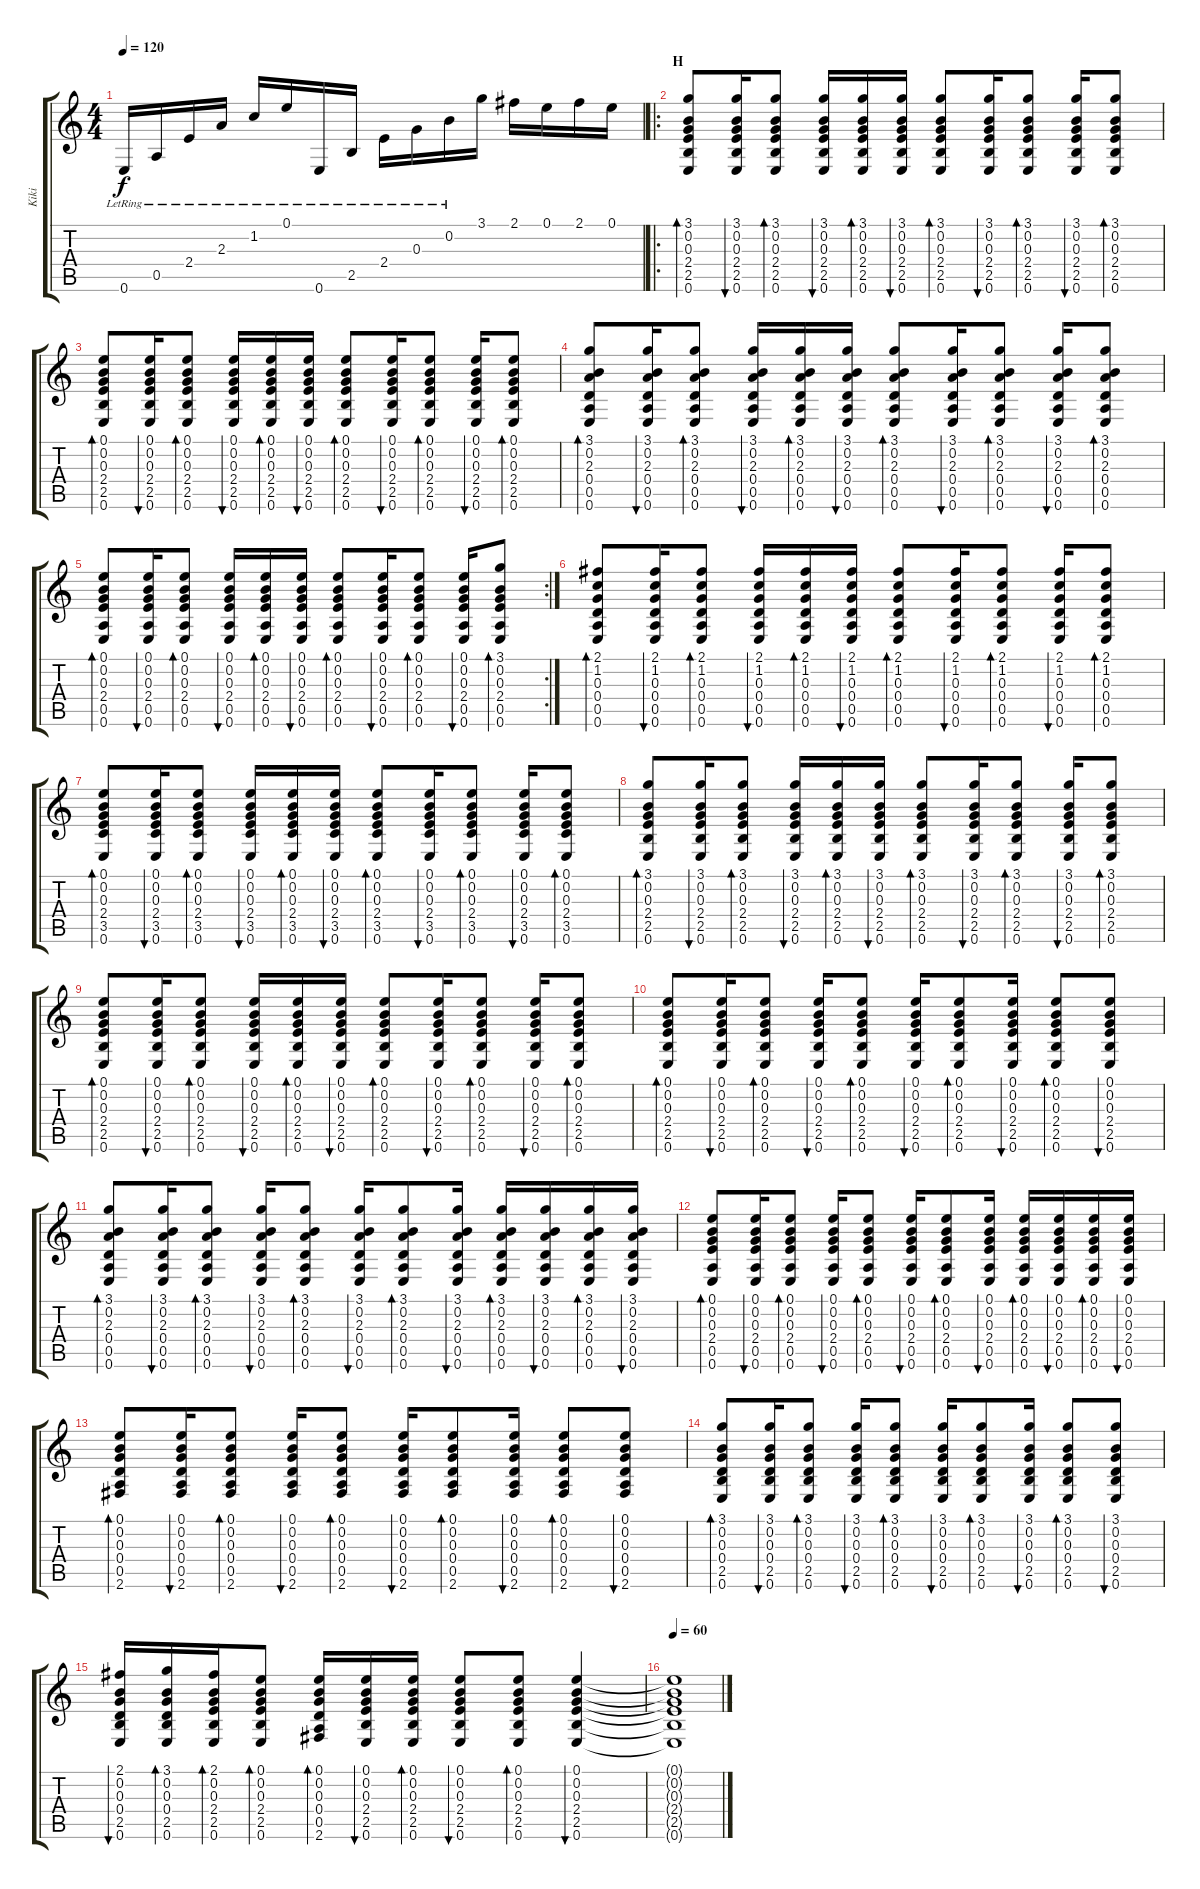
\track ("Kiki" "Kiki") {instrument acousticguitarsteel}
\staff {score tabs}
\tuning (E4 B3 G3 D3 A2 E2) {hide}
\ts (4 4)
\tempo 120
\clef g2
\ks c
0.6{lr}.16{dy f} 0.5{lr}.16 2.4{lr}.16 2.3{lr}.16 1.2{lr}.16 0.1{lr}.16 0.6{lr}.16 2.5{lr}.16 2.4{lr}.16 0.3{lr}.16 0.2{lr}.16 3.1.16 2.1.16 0.1.16 2.1.16 0.1.16 |
\ro
\section ("" "H")
(3.1 0.2 0.3 2.4 2.5 0.6).8{bd 60} (3.1 0.2 0.3 2.4 2.5 0.6).16{bu 60} (3.1 0.2 0.3 2.4 2.5 0.6).8{bd 60} (3.1 0.2 0.3 2.4 2.5 0.6).16{bu 60} (3.1 0.2 0.3 2.4 2.5 0.6).16{bd 60} (3.1 0.2 0.3 2.4 2.5 0.6).16{bu 60} (3.1 0.2 0.3 2.4 2.5 0.6).8{bd 60} (3.1 0.2 0.3 2.4 2.5 0.6).16{bu 60} (3.1 0.2 0.3 2.4 2.5 0.6).8{bd 60} (3.1 0.2 0.3 2.4 2.5 0.6).16{bu 60} (3.1 0.2 0.3 2.4 2.5 0.6).8{bd 60} |
(0.1 0.2 0.3 2.4 2.5 0.6).8{bd 60} (0.1 0.2 0.3 2.4 2.5 0.6).16{bu 60} (0.1 0.2 0.3 2.4 2.5 0.6).8{bd 60} (0.1 0.2 0.3 2.4 2.5 0.6).16{bu 60} (0.1 0.2 0.3 2.4 2.5 0.6).16{bd 60} (0.1 0.2 0.3 2.4 2.5 0.6).16{bu 60} (0.1 0.2 0.3 2.4 2.5 0.6).8{bd 60} (0.1 0.2 0.3 2.4 2.5 0.6).16{bu 60} (0.1 0.2 0.3 2.4 2.5 0.6).8{bd 60} (0.1 0.2 0.3 2.4 2.5 0.6).16{bu 60} (0.1 0.2 0.3 2.4 2.5 0.6).8{bd 60} |
(3.1 0.2 2.3 0.4 0.5 0.6).8{bd 60} (3.1 0.2 2.3 0.4 0.5 0.6).16{bu 60} (3.1 0.2 2.3 0.4 0.5 0.6).8{bd 60} (3.1 0.2 2.3 0.4 0.5 0.6).16{bu 60} (3.1 0.2 2.3 0.4 0.5 0.6).16{bd 60} (3.1 0.2 2.3 0.4 0.5 0.6).16{bu 60} (3.1 0.2 2.3 0.4 0.5 0.6).8{bd 60} (3.1 0.2 2.3 0.4 0.5 0.6).16{bu 60} (3.1 0.2 2.3 0.4 0.5 0.6).8{bd 60} (3.1 0.2 2.3 0.4 0.5 0.6).16{bu 60} (3.1 0.2 2.3 0.4 0.5 0.6).8{bd 60} |
\rc 2
(0.1 0.2 0.3 2.4 0.5 0.6).8{bd 60} (0.1 0.2 0.3 2.4 0.5 0.6).16{bu 60} (0.1 0.2 0.3 2.4 0.5 0.6).8{bd 60} (0.1 0.2 0.3 2.4 0.5 0.6).16{bu 60} (0.1 0.2 0.3 2.4 0.5 0.6).16{bd 60} (0.1 0.2 0.3 2.4 0.5 0.6).16{bu 60} (0.1 0.2 0.3 2.4 0.5 0.6).8{bd 60} (0.1 0.2 0.3 2.4 0.5 0.6).16{bu 60} (0.1 0.2 0.3 2.4 0.5 0.6).8{bd 60} (0.1 0.2 0.3 2.4 0.5 0.6).16{bu 60} (3.1 0.2 0.3 2.4 0.5 0.6).8{bd 60} |
(2.1 1.2 0.3 0.4 0.5 0.6).8{bd 60} (2.1 1.2 0.3 0.4 0.5 0.6).16{bu 60} (2.1 1.2 0.3 0.4 0.5 0.6).8{bd 60} (2.1 1.2 0.3 0.4 0.5 0.6).16{bu 60} (2.1 1.2 0.3 0.4 0.5 0.6).16{bd 60} (2.1 1.2 0.3 0.4 0.5 0.6).16{bu 60} (2.1 1.2 0.3 0.4 0.5 0.6).8{bd 60} (2.1 1.2 0.3 0.4 0.5 0.6).16{bu 60} (2.1 1.2 0.3 0.4 0.5 0.6).8{bd 60} (2.1 1.2 0.3 0.4 0.5 0.6).16{bu 60} (2.1 1.2 0.3 0.4 0.5 0.6).8{bd 60} |
(0.1 0.2 0.3 2.4 3.5 0.6).8{bd 60} (0.1 0.2 0.3 2.4 3.5 0.6).16{bu 60} (0.1 0.2 0.3 2.4 3.5 0.6).8{bd 60} (0.1 0.2 0.3 2.4 3.5 0.6).16{bu 60} (0.1 0.2 0.3 2.4 3.5 0.6).16{bd 60} (0.1 0.2 0.3 2.4 3.5 0.6).16{bu 60} (0.1 0.2 0.3 2.4 3.5 0.6).8{bd 60} (0.1 0.2 0.3 2.4 3.5 0.6).16{bu 60} (0.1 0.2 0.3 2.4 3.5 0.6).8{bd 60} (0.1 0.2 0.3 2.4 3.5 0.6).16{bu 60} (0.1 0.2 0.3 2.4 3.5 0.6).8{bd 60} |
(3.1 0.2 0.3 2.4 2.5 0.6).8{bd 60} (3.1 0.2 0.3 2.4 2.5 0.6).16{bu 60} (3.1 0.2 0.3 2.4 2.5 0.6).8{bd 60} (3.1 0.2 0.3 2.4 2.5 0.6).16{bu 60} (3.1 0.2 0.3 2.4 2.5 0.6).16{bd 60} (3.1 0.2 0.3 2.4 2.5 0.6).16{bu 60} (3.1 0.2 0.3 2.4 2.5 0.6).8{bd 60} (3.1 0.2 0.3 2.4 2.5 0.6).16{bu 60} (3.1 0.2 0.3 2.4 2.5 0.6).8{bd 60} (3.1 0.2 0.3 2.4 2.5 0.6).16{bu 60} (3.1 0.2 0.3 2.4 2.5 0.6).8{bd 60} |
(0.1 0.2 0.3 2.4 2.5 0.6).8{bd 60} (0.1 0.2 0.3 2.4 2.5 0.6).16{bu 60} (0.1 0.2 0.3 2.4 2.5 0.6).8{bd 60} (0.1 0.2 0.3 2.4 2.5 0.6).16{bu 60} (0.1 0.2 0.3 2.4 2.5 0.6).16{bd 60} (0.1 0.2 0.3 2.4 2.5 0.6).16{bu 60} (0.1 0.2 0.3 2.4 2.5 0.6).8{bd 60} (0.1 0.2 0.3 2.4 2.5 0.6).16{bu 60} (0.1 0.2 0.3 2.4 2.5 0.6).8{bd 60} (0.1 0.2 0.3 2.4 2.5 0.6).16{bu 60} (0.1 0.2 0.3 2.4 2.5 0.6).8{bd 60} |
(0.1 0.2 0.3 2.4 2.5 0.6).8{bd 60} (0.1 0.2 0.3 2.4 2.5 0.6).16{bu 60} (0.1 0.2 0.3 2.4 2.5 0.6).8{bd 60} (0.1 0.2 0.3 2.4 2.5 0.6).16{bu 60} (0.1 0.2 0.3 2.4 2.5 0.6).8{bd 60} (0.1 0.2 0.3 2.4 2.5 0.6).16{bu 60} (0.1 0.2 0.3 2.4 2.5 0.6).8{bd 60} (0.1 0.2 0.3 2.4 2.5 0.6).16{bu 60} (0.1 0.2 0.3 2.4 2.5 0.6).8{bd 60} (0.1 0.2 0.3 2.4 2.5 0.6).8{bu 60} |
(3.1 0.2 2.3 0.4 0.5 0.6).8{bd 60} (3.1 0.2 2.3 0.4 0.5 0.6).16{bu 60} (3.1 0.2 2.3 0.4 0.5 0.6).8{bd 60} (3.1 0.2 2.3 0.4 0.5 0.6).16{bu 60} (3.1 0.2 2.3 0.4 0.5 0.6).8{bd 60} (3.1 0.2 2.3 0.4 0.5 0.6).16{bu 60} (3.1 0.2 2.3 0.4 0.5 0.6).8{bd 60} (3.1 0.2 2.3 0.4 0.5 0.6).16{bu 60} (3.1 0.2 2.3 0.4 0.5 0.6).16{bd 60} (3.1 0.2 2.3 0.4 0.5 0.6).16{bu 60} (3.1 0.2 2.3 0.4 0.5 0.6).16{bd 60} (3.1 0.2 2.3 0.4 0.5 0.6).16{bu 60} |
(0.1 0.2 0.3 2.4 0.5 0.6).8{bd 60} (0.1 0.2 0.3 2.4 0.5 0.6).16{bu 60} (0.1 0.2 0.3 2.4 0.5 0.6).8{bd 60} (0.1 0.2 0.3 2.4 0.5 0.6).16{bu 60} (0.1 0.2 0.3 2.4 0.5 0.6).8{bd 60} (0.1 0.2 0.3 2.4 0.5 0.6).16{bu 60} (0.1 0.2 0.3 2.4 0.5 0.6).8{bd 60} (0.1 0.2 0.3 2.4 0.5 0.6).16{bu 60} (0.1 0.2 0.3 2.4 0.5 0.6).16{bd 60} (0.1 0.2 0.3 2.4 0.5 0.6).16{bu 60} (0.1 0.2 0.3 2.4 0.5 0.6).16{bd 60} (0.1 0.2 0.3 2.4 0.5 0.6).16{bu 60} |
(0.1 0.2 0.3 0.4 0.5 2.6).8{bd 60} (0.1 0.2 0.3 0.4 0.5 2.6).16{bu 60} (0.1 0.2 0.3 0.4 0.5 2.6).8{bd 60} (0.1 0.2 0.3 0.4 0.5 2.6).16{bu 60} (0.1 0.2 0.3 0.4 0.5 2.6).8{bd 60} (0.1 0.2 0.3 0.4 0.5 2.6).16{bu 60} (0.1 0.2 0.3 0.4 0.5 2.6).8{bd 60} (0.1 0.2 0.3 0.4 0.5 2.6).16{bu 60} (0.1 0.2 0.3 0.4 0.5 2.6).8{bd 60} (0.1 0.2 0.3 0.4 0.5 2.6).8{bu 60} |
(3.1 0.2 0.3 0.4 2.5 0.6).8{bd 60} (3.1 0.2 0.3 0.4 2.5 0.6).16{bu 60} (3.1 0.2 0.3 0.4 2.5 0.6).8{bd 60} (3.1 0.2 0.3 0.4 2.5 0.6).16{bu 60} (3.1 0.2 0.3 0.4 2.5 0.6).8{bd 60} (3.1 0.2 0.3 0.4 2.5 0.6).16{bu 60} (3.1 0.2 0.3 0.4 2.5 0.6).8{bd 60} (3.1 0.2 0.3 0.4 2.5 0.6).16{bu 60} (3.1 0.2 0.3 0.4 2.5 0.6).8{bd 60} (3.1 0.2 0.3 0.4 2.5 0.6).8{bu 60} |
(2.1 0.2 0.3 0.4 2.5 0.6).16{bu 60} (3.1 0.2 0.3 0.4 2.5 0.6).16{bd 60} (2.1 0.2 0.3 2.4 2.5 0.6).16{bd 60} (0.1 0.2 0.3 2.4 2.5 0.6).8{bd 60} (0.1 0.2 0.3 0.4 0.5 2.6).16{bd 60} (0.1 0.2 0.3 2.4 2.5 0.6).16{bu 60} (0.1 0.2 0.3 2.4 2.5 0.6).16{bd 60} (0.1 0.2 0.3 2.4 2.5 0.6).8{bu 60} (0.1 0.2 0.3 2.4 2.5 0.6).8{bd 60} (0.1 0.2 0.3 2.4 2.5 0.6).4{bu 60} |
\tempo 60
(0.1{t} 0.2{t} 0.3{t} 2.4{t} 2.5{t} 0.6{t}).1
